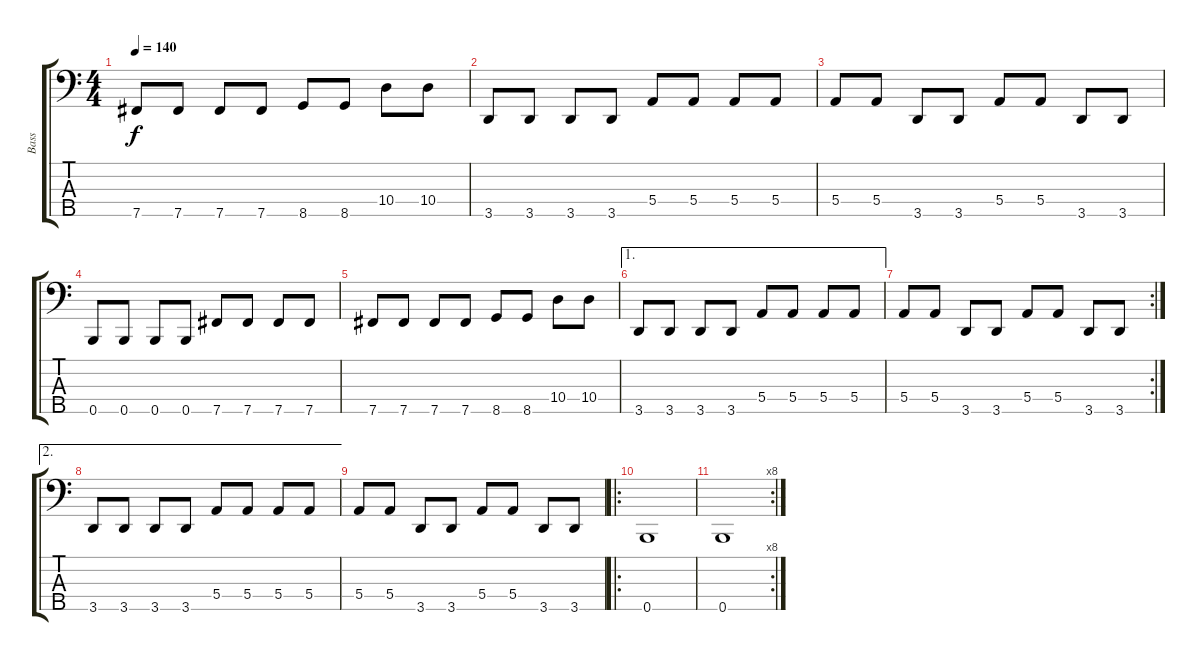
\track ("Bass" "Bass") {instrument electricbassfinger}
\staff {score tabs}
\tuning (G2 D2 A1 E1 B0) {hide}
\ts (4 4)
\tempo 140
\clef f4
\ks c
7.5.8{dy f} 7.5.8 7.5.8 7.5.8 8.5.8 8.5.8 10.4.8 10.4.8 |
3.5.8 3.5.8 3.5.8 3.5.8 5.4.8 5.4.8 5.4.8 5.4.8 |
5.4.8 5.4.8 3.5.8 3.5.8 5.4.8 5.4.8 3.5.8 3.5.8 |
0.5.8 0.5.8 0.5.8 0.5.8 7.5.8 7.5.8 7.5.8 7.5.8 |
7.5.8 7.5.8 7.5.8 7.5.8 8.5.8 8.5.8 10.4.8 10.4.8 |
\ae 1
3.5.8 3.5.8 3.5.8 3.5.8 5.4.8 5.4.8 5.4.8 5.4.8 |
\rc 2
5.4.8 5.4.8 3.5.8 3.5.8 5.4.8 5.4.8 3.5.8 3.5.8 |
\ae 2
3.5.8 3.5.8 3.5.8 3.5.8 5.4.8 5.4.8 5.4.8 5.4.8 |
5.4.8 5.4.8 3.5.8 3.5.8 5.4.8 5.4.8 3.5.8 3.5.8 |
\ro
0.5.1 |
\rc 8
0.5.1
